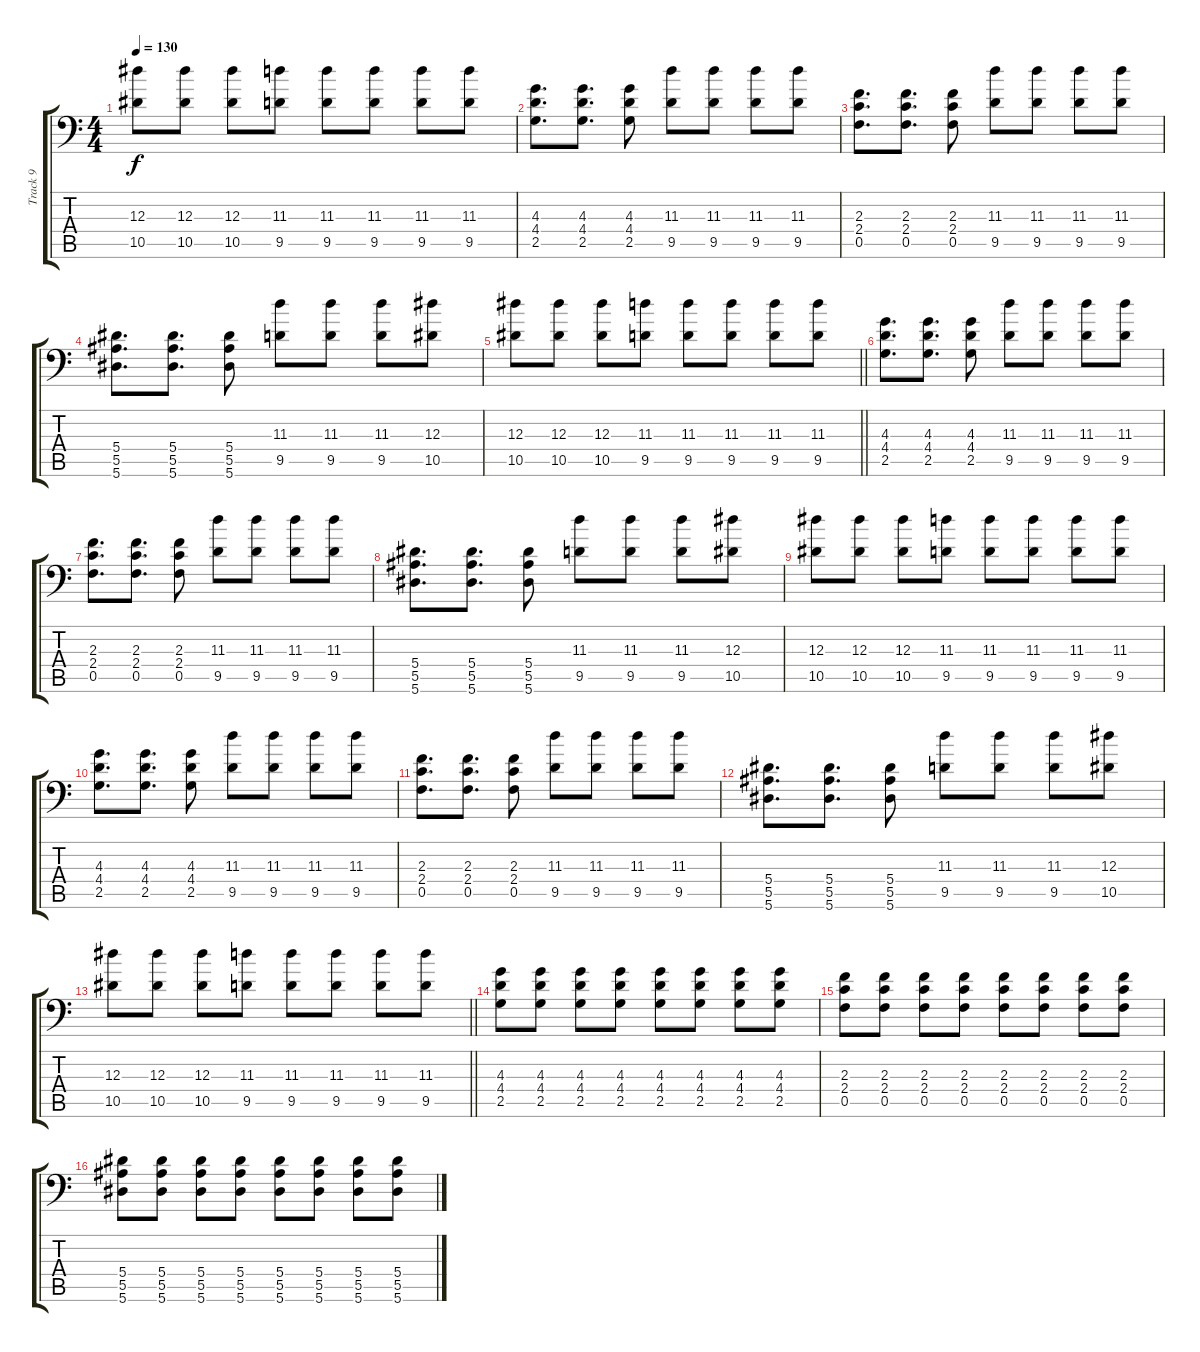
\track ("Track 9" "Track 9") {instrument distortionguitar}
\staff {score tabs}
\tuning (C4 G3 Eb3 Bb2 F2 Bb1) {hide}
\ts (4 4)
\tempo 130
\clef f4
\ks c
(12.3 10.5).8{dy f} (12.3 10.5).8 (12.3 10.5).8 (11.3 9.5).8 (11.3 9.5).8 (11.3 9.5).8 (11.3 9.5).8 (11.3 9.5).8 |
(4.3 4.4 2.5).8{d} (4.3 4.4 2.5).8{d} (4.3 4.4 2.5).8 (11.3 9.5).8 (11.3 9.5).8 (11.3 9.5).8 (11.3 9.5).8 |
(2.3 2.4 0.5).8{d} (2.3 2.4 0.5).8{d} (2.3 2.4 0.5).8 (11.3 9.5).8 (11.3 9.5).8 (11.3 9.5).8 (11.3 9.5).8 |
(5.4 5.5 5.6).8{d} (5.4 5.5 5.6).8{d} (5.4 5.5 5.6).8 (11.3 9.5).8 (11.3 9.5).8 (11.3 9.5).8 (12.3 10.5).8 |
\barLineRight lightlight
(12.3 10.5).8 (12.3 10.5).8 (12.3 10.5).8 (11.3 9.5).8 (11.3 9.5).8 (11.3 9.5).8 (11.3 9.5).8 (11.3 9.5).8 |
\section ("" "")
(4.3 4.4 2.5).8{d} (4.3 4.4 2.5).8{d} (4.3 4.4 2.5).8 (11.3 9.5).8 (11.3 9.5).8 (11.3 9.5).8 (11.3 9.5).8 |
(2.3 2.4 0.5).8{d} (2.3 2.4 0.5).8{d} (2.3 2.4 0.5).8 (11.3 9.5).8 (11.3 9.5).8 (11.3 9.5).8 (11.3 9.5).8 |
(5.4 5.5 5.6).8{d} (5.4 5.5 5.6).8{d} (5.4 5.5 5.6).8 (11.3 9.5).8 (11.3 9.5).8 (11.3 9.5).8 (12.3 10.5).8 |
(12.3 10.5).8 (12.3 10.5).8 (12.3 10.5).8 (11.3 9.5).8 (11.3 9.5).8 (11.3 9.5).8 (11.3 9.5).8 (11.3 9.5).8 |
(4.3 4.4 2.5).8{d} (4.3 4.4 2.5).8{d} (4.3 4.4 2.5).8 (11.3 9.5).8 (11.3 9.5).8 (11.3 9.5).8 (11.3 9.5).8 |
(2.3 2.4 0.5).8{d} (2.3 2.4 0.5).8{d} (2.3 2.4 0.5).8 (11.3 9.5).8 (11.3 9.5).8 (11.3 9.5).8 (11.3 9.5).8 |
(5.4 5.5 5.6).8{d} (5.4 5.5 5.6).8{d} (5.4 5.5 5.6).8 (11.3 9.5).8 (11.3 9.5).8 (11.3 9.5).8 (12.3 10.5).8 |
\barLineRight lightlight
(12.3 10.5).8 (12.3 10.5).8 (12.3 10.5).8 (11.3 9.5).8 (11.3 9.5).8 (11.3 9.5).8 (11.3 9.5).8 (11.3 9.5).8 |
\section ("" "")
(4.3 4.4 2.5).8 (4.3 4.4 2.5).8 (4.3 4.4 2.5).8 (4.3 4.4 2.5).8 (4.3 4.4 2.5).8 (4.3 4.4 2.5).8 (4.3 4.4 2.5).8 (4.3 4.4 2.5).8 |
(2.3 2.4 0.5).8 (2.3 2.4 0.5).8 (2.3 2.4 0.5).8 (2.3 2.4 0.5).8 (2.3 2.4 0.5).8 (2.3 2.4 0.5).8 (2.3 2.4 0.5).8 (2.3 2.4 0.5).8 |
(5.4 5.5 5.6).8 (5.4 5.5 5.6).8 (5.4 5.5 5.6).8 (5.4 5.5 5.6).8 (5.4 5.5 5.6).8 (5.4 5.5 5.6).8 (5.4 5.5 5.6).8 (5.4 5.5 5.6).8
